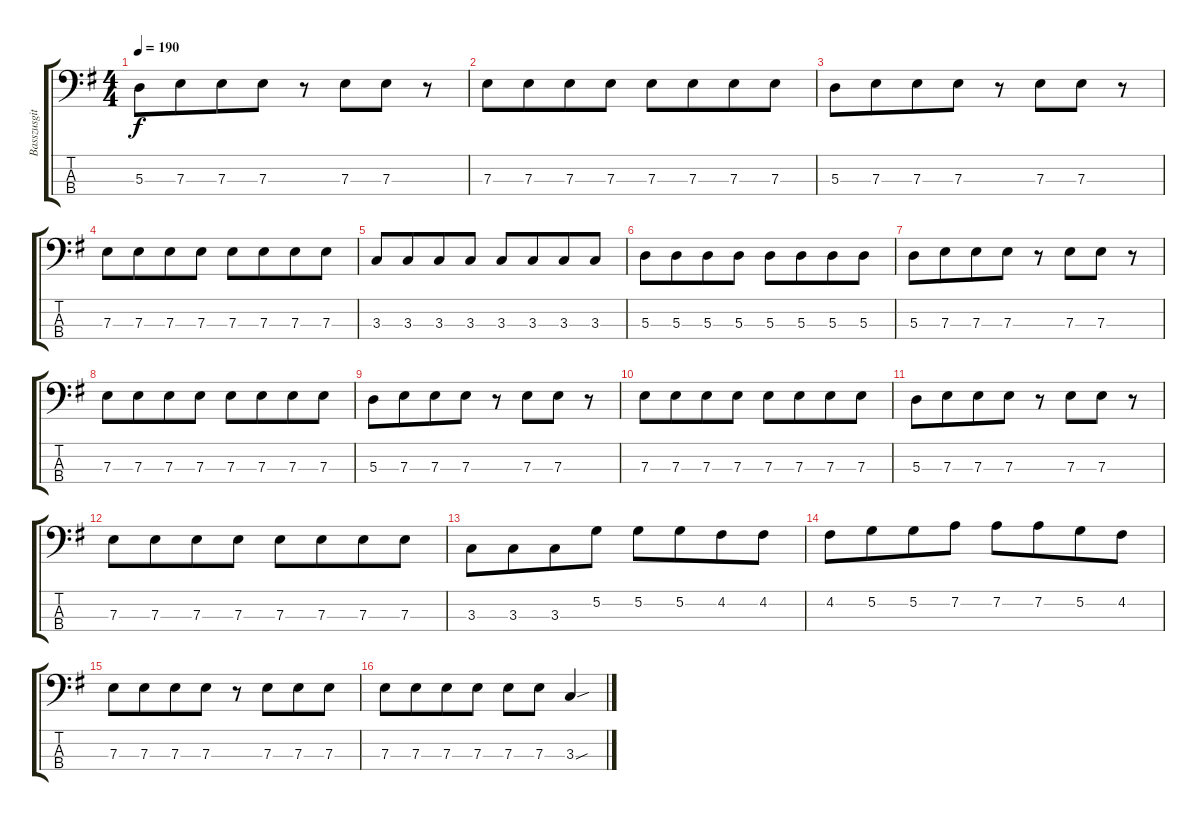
\track ("Basszusgitár (Steve Harris)" "Basszusgit") {instrument electricbasspick}
\staff {score tabs}
\tuning (G2 D2 A1 E1) {hide}
\ts (4 4)
\tempo 190
\clef f4
\ks g
5.3.8{dy f} 7.3.8{beam merge} 7.3.8 7.3.8 r.8 7.3.8{beam merge} 7.3.8 r.8 |
7.3.8 7.3.8{beam merge} 7.3.8 7.3.8 7.3.8 7.3.8{beam merge} 7.3.8 7.3.8 |
5.3.8 7.3.8{beam merge} 7.3.8 7.3.8 r.8 7.3.8{beam merge} 7.3.8 r.8 |
7.3.8 7.3.8{beam merge} 7.3.8 7.3.8 7.3.8 7.3.8{beam merge} 7.3.8 7.3.8 |
3.3.8 3.3.8{beam merge} 3.3.8 3.3.8 3.3.8 3.3.8{beam merge} 3.3.8 3.3.8 |
5.3.8 5.3.8{beam merge} 5.3.8 5.3.8 5.3.8 5.3.8{beam merge} 5.3.8 5.3.8 |
5.3.8 7.3.8{beam merge} 7.3.8 7.3.8 r.8 7.3.8{beam merge} 7.3.8 r.8 |
7.3.8 7.3.8{beam merge} 7.3.8 7.3.8 7.3.8 7.3.8{beam merge} 7.3.8 7.3.8 |
5.3.8 7.3.8{beam merge} 7.3.8 7.3.8 r.8 7.3.8{beam merge} 7.3.8 r.8 |
7.3.8 7.3.8{beam merge} 7.3.8 7.3.8 7.3.8 7.3.8{beam merge} 7.3.8 7.3.8 |
5.3.8 7.3.8{beam merge} 7.3.8 7.3.8 r.8 7.3.8{beam merge} 7.3.8 r.8 |
7.3.8 7.3.8{beam merge} 7.3.8 7.3.8 7.3.8 7.3.8{beam merge} 7.3.8 7.3.8 |
3.3.8 3.3.8{beam merge} 3.3.8 5.2.8 5.2.8 5.2.8{beam merge} 4.2.8 4.2.8 |
4.2.8 5.2.8{beam merge} 5.2.8 7.2.8 7.2.8 7.2.8{beam merge} 5.2.8 4.2.8 |
7.3.8 7.3.8{beam merge} 7.3.8 7.3.8 r.8 7.3.8{beam merge} 7.3.8 7.3.8 |
7.3.8 7.3.8{beam merge} 7.3.8 7.3.8 7.3.8 7.3.8 3.3{sou}.4
